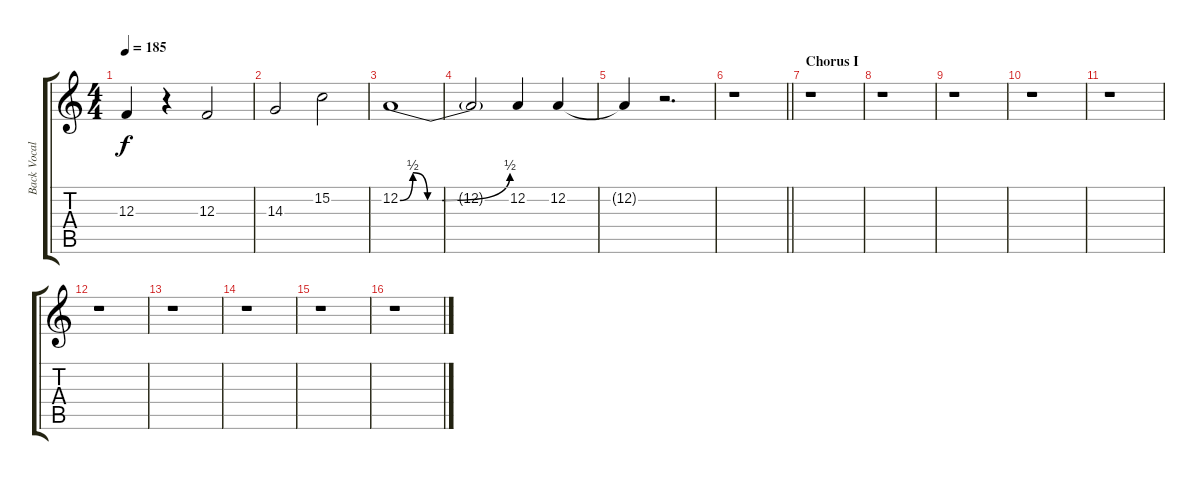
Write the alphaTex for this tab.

\track ("Back Vocals" "Back Vocal") {instrument flute}
\staff {score tabs}
\tuning (D4 A3 F3 C3 G2 D2) {hide}
\ts (4 4)
\tempo 185
\clef g2
\ks c
12.3{t}.4{dy f} r.4 12.3.2 |
14.3.2 15.2.2 |
12.2{be (custom 0 0 7 2 15 0 23 0 60 2)}.1 |
12.2{t}.2 12.2.4 12.2.4 |
12.2{t}.4 r.2{d} |
\barLineRight lightlight
r.1 |
\section ("" "Chorus I")
r.1 |
r.1 |
r.1 |
r.1 |
r.1 |
r.1 |
r.1 |
r.1 |
r.1 |
r.1
